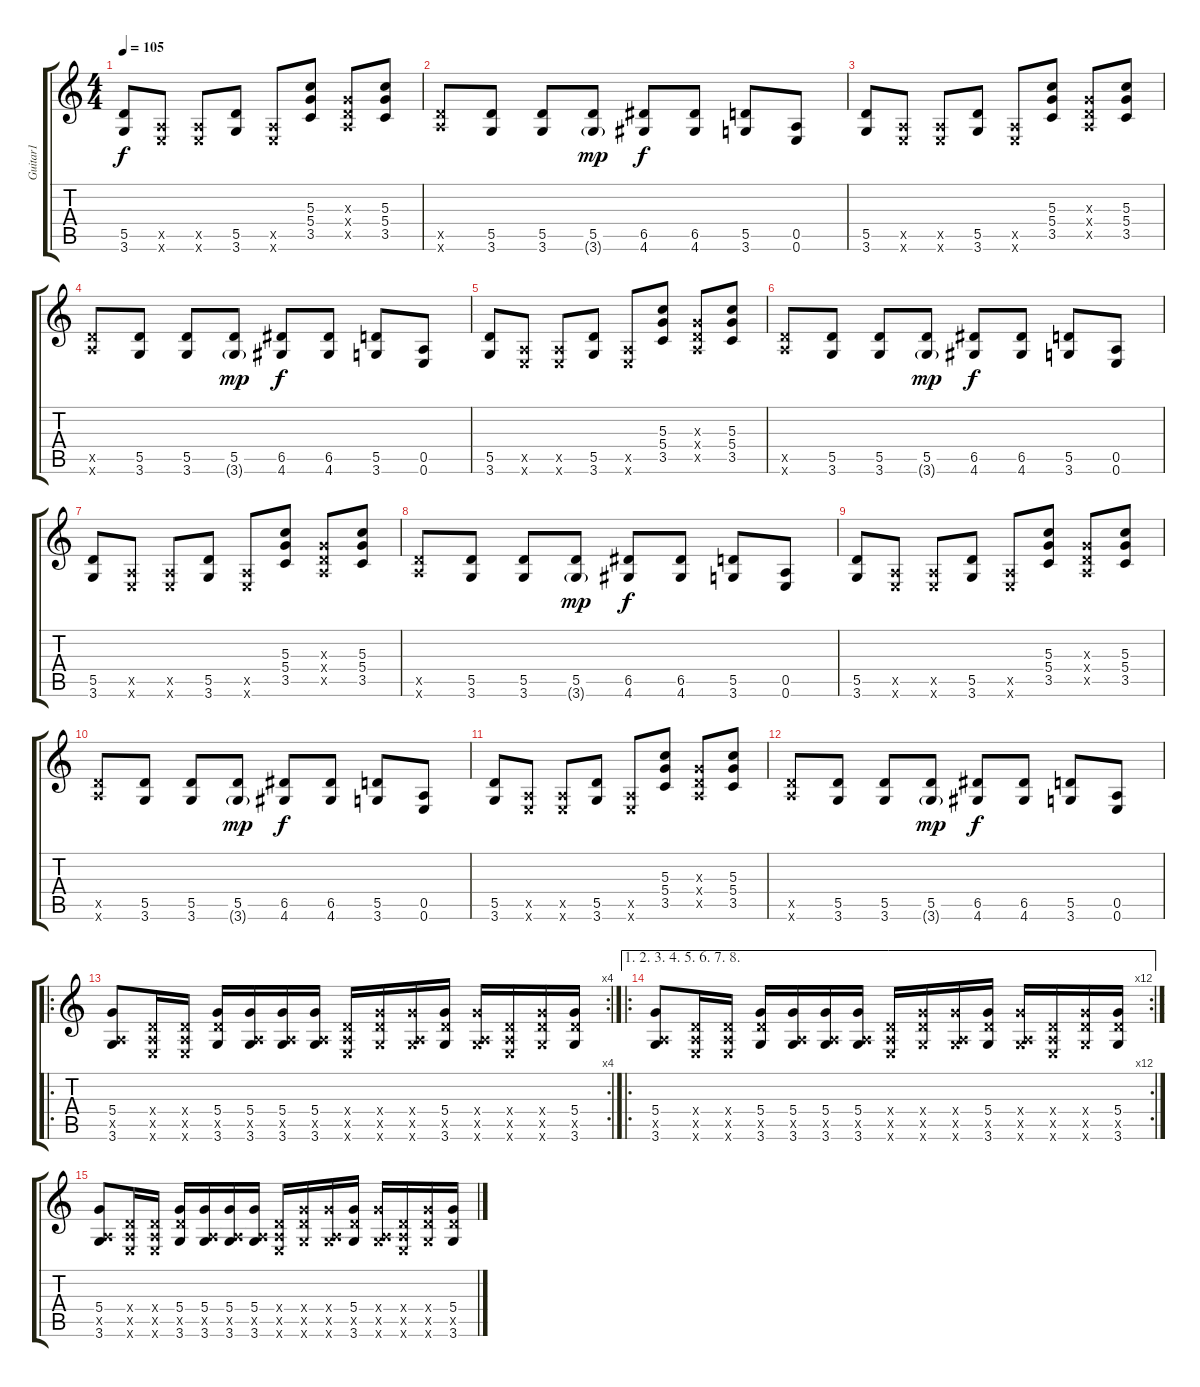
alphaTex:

\track ("Guitar1" "Guitar1") {instrument distortionguitar}
\staff {score tabs}
\tuning (E4 B3 G3 D3 A2 E2) {hide}
\ts (4 4)
\tempo 105
\clef g2
\ks c
(5.5 3.6).8{dy f instrument distortionguitar} (0.5{x} 0.6{x}).8 (0.5{x} 0.6{x}).8 (5.5 3.6).8 (0.5{x} 0.6{x}).8 (5.3 5.4 3.5).8 (0.3{x} 0.4{x} 0.5{x}).8 (5.3 5.4 3.5).8 |
(5.5{x} 5.6{x}).8 (5.5 3.6).8 (5.5 3.6).8 (5.5 3.6{g}).8{dy mp} (6.5 4.6).8{dy f} (6.5 4.6).8 (5.5 3.6).8 (0.5 0.6).8 |
(5.5 3.6).8 (0.5{x} 0.6{x}).8 (0.5{x} 0.6{x}).8 (5.5 3.6).8 (0.5{x} 0.6{x}).8 (5.3 5.4 3.5).8 (0.3{x} 0.4{x} 0.5{x}).8 (5.3 5.4 3.5).8 |
(5.5{x} 5.6{x}).8 (5.5 3.6).8 (5.5 3.6).8 (5.5 3.6{g}).8{dy mp} (6.5 4.6).8{dy f} (6.5 4.6).8 (5.5 3.6).8 (0.5 0.6).8 |
(5.5 3.6).8 (0.5{x} 0.6{x}).8 (0.5{x} 0.6{x}).8 (5.5 3.6).8 (0.5{x} 0.6{x}).8 (5.3 5.4 3.5).8 (0.3{x} 0.4{x} 0.5{x}).8 (5.3 5.4 3.5).8 |
(5.5{x} 5.6{x}).8 (5.5 3.6).8 (5.5 3.6).8 (5.5 3.6{g}).8{dy mp} (6.5 4.6).8{dy f} (6.5 4.6).8 (5.5 3.6).8 (0.5 0.6).8 |
(5.5 3.6).8 (0.5{x} 0.6{x}).8 (0.5{x} 0.6{x}).8 (5.5 3.6).8 (0.5{x} 0.6{x}).8 (5.3 5.4 3.5).8 (0.3{x} 0.4{x} 0.5{x}).8 (5.3 5.4 3.5).8 |
(5.5{x} 5.6{x}).8 (5.5 3.6).8 (5.5 3.6).8 (5.5 3.6{g}).8{dy mp} (6.5 4.6).8{dy f} (6.5 4.6).8 (5.5 3.6).8 (0.5 0.6).8 |
(5.5 3.6).8 (0.5{x} 0.6{x}).8 (0.5{x} 0.6{x}).8 (5.5 3.6).8 (0.5{x} 0.6{x}).8 (5.3 5.4 3.5).8 (0.3{x} 0.4{x} 0.5{x}).8 (5.3 5.4 3.5).8 |
(5.5{x} 5.6{x}).8 (5.5 3.6).8 (5.5 3.6).8 (5.5 3.6{g}).8{dy mp} (6.5 4.6).8{dy f} (6.5 4.6).8 (5.5 3.6).8 (0.5 0.6).8 |
(5.5 3.6).8 (0.5{x} 0.6{x}).8 (0.5{x} 0.6{x}).8 (5.5 3.6).8 (0.5{x} 0.6{x}).8 (5.3 5.4 3.5).8 (0.3{x} 0.4{x} 0.5{x}).8 (5.3 5.4 3.5).8 |
(5.5{x} 5.6{x}).8 (5.5 3.6).8 (5.5 3.6).8 (5.5 3.6{g}).8{dy mp} (6.5 4.6).8{dy f} (6.5 4.6).8 (5.5 3.6).8 (0.5 0.6).8 |
\ro
\rc 4
(5.4 0.5{x} 3.6).8 (0.4{x} 0.5{x} 0.6{x}).16 (0.4{x} 0.5{x} 0.6{x}).16 (5.4 5.5{x} 3.6).16 (5.4 0.5{x} 3.6).16 (5.4 0.5{x} 3.6).16 (5.4 0.5{x} 3.6).16 (0.4{x} 0.5{x} 0.6{x}).16 (5.4{x} 5.5{x} 3.6{x}).16 (5.4{x} 0.5{x} 3.6{x}).16 (5.4 5.5{x} 3.6).16 (5.4{x} 0.5{x} 3.6{x}).16 (0.4{x} 0.5{x} 0.6{x}).16 (5.4{x} 5.5{x} 3.6{x}).16 (5.4 5.5{x} 3.6).16 |
\ae (1 2 3 4 5 6 7 8)
\ro
\rc 12
(5.4 0.5{x} 3.6).8 (0.4{x} 0.5{x} 0.6{x}).16 (0.4{x} 0.5{x} 0.6{x}).16 (5.4 5.5{x} 3.6).16 (5.4 0.5{x} 3.6).16 (5.4 0.5{x} 3.6).16 (5.4 0.5{x} 3.6).16 (0.4{x} 0.5{x} 0.6{x}).16 (5.4{x} 5.5{x} 3.6{x}).16 (5.4{x} 0.5{x} 3.6{x}).16 (5.4 5.5{x} 3.6).16 (5.4{x} 0.5{x} 3.6{x}).16 (0.4{x} 0.5{x} 0.6{x}).16 (5.4{x} 5.5{x} 3.6{x}).16 (5.4 5.5{x} 3.6).16 |
(5.4 0.5{x} 3.6).8 (0.4{x} 0.5{x} 0.6{x}).16 (0.4{x} 0.5{x} 0.6{x}).16 (5.4 5.5{x} 3.6).16 (5.4 0.5{x} 3.6).16 (5.4 0.5{x} 3.6).16 (5.4 0.5{x} 3.6).16 (0.4{x} 0.5{x} 0.6{x}).16 (5.4{x} 5.5{x} 3.6{x}).16 (5.4{x} 0.5{x} 3.6{x}).16 (5.4 5.5{x} 3.6).16 (5.4{x} 0.5{x} 3.6{x}).16 (0.4{x} 0.5{x} 0.6{x}).16 (5.4{x} 5.5{x} 3.6{x}).16 (5.4 5.5{x} 3.6).16
